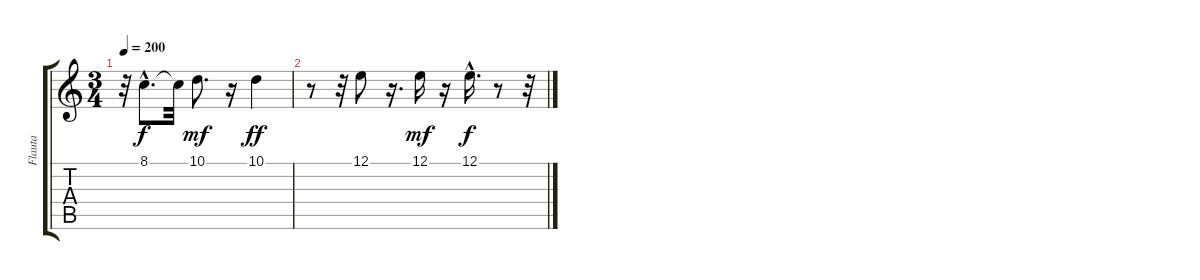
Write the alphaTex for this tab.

\track ("Flauta" "Flauta") {instrument ocarina}
\staff {score tabs}
\tuning (E4 B3 G3 D3 A2 E2) {hide}
\ts (3 4)
\tempo 200
\clef g2
\ks c
r.32{dy mf} 8.1{hac}.8{d dy f} 8.1{t}.32 10.1.8{d dy mf} r.16 10.1.4{dy ff} |
r.8 r.32 12.1.8 r.16{d} 12.1.16{dy mf} r.16 12.1{hac}.16{d dy f} r.8 r.32
